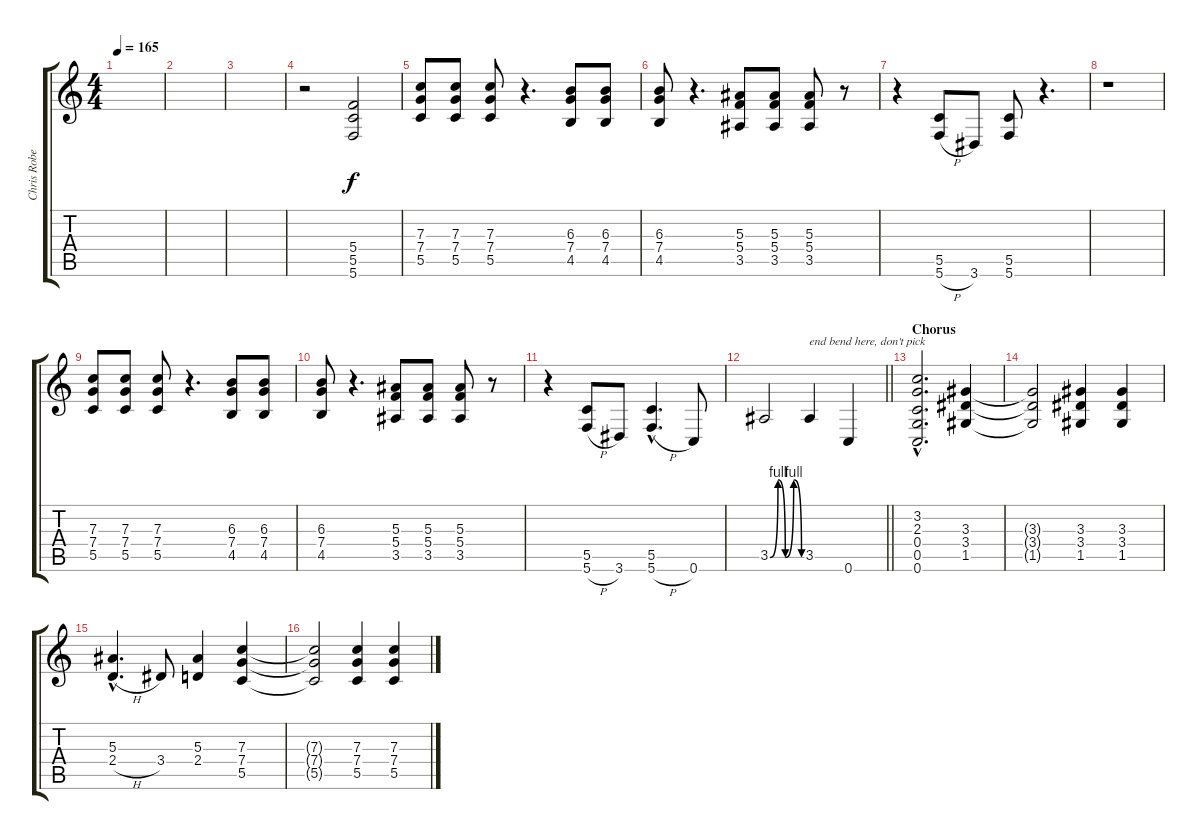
\track ("Chris Robertson" "Chris Robe") {instrument distortionguitar}
\staff {score tabs}
\tuning (D4 A3 F3 C3 G2 C2) {hide}
\ts (4 4)
\tempo 165
\clef g2
\ks c
|
|
|
r.2 (5.4 5.5 5.6).2 |
(7.3 7.4 5.5).8 (7.3 7.4 5.5).8 (7.3 7.4 5.5).8 r.4{d} (6.3 7.4 4.5).8 (6.3 7.4 4.5).8 |
(6.3 7.4 4.5).8 r.4{d} (5.3 5.4 3.5).8 (5.3 5.4 3.5).8 (5.3 5.4 3.5).8 r.8 |
r.4 (5.5 5.6{h}).8 3.6.8 (5.5 5.6).8 r.4{d} |
r.1 |
(7.3 7.4 5.5).8 (7.3 7.4 5.5).8 (7.3 7.4 5.5).8 r.4{d} (6.3 7.4 4.5).8 (6.3 7.4 4.5).8 |
(6.3 7.4 4.5).8 r.4{d} (5.3 5.4 3.5).8 (5.3 5.4 3.5).8 (5.3 5.4 3.5).8 r.8 |
r.4 (5.5 5.6{h}).8 3.6.8 (5.5{hac} 5.6{h hac}).4{d} 0.6.8 |
\barLineRight lightlight
3.5{be (custom 0 0 15 4 29 0 45 4 60 0)}.2 3.5.4{txt "end bend here, don't pick"} 0.6.4 |
\section ("" "Chorus")
(3.2{hac} 2.3{hac} 0.4{hac} 0.5{hac} 0.6{hac}).2{d} (3.3 3.4 1.5).4 |
(3.3{t} 3.4{t} 1.5{t}).2 (3.3 3.4 1.5).4 (3.3 3.4 1.5).4 |
(5.3{hac} 2.4{h hac}).4{d} 3.4.8 (5.3 2.4).4 (7.3 7.4 5.5).4 |
(7.3{t} 7.4{t} 5.5{t}).2 (7.3 7.4 5.5).4 (7.3 7.4 5.5).4
